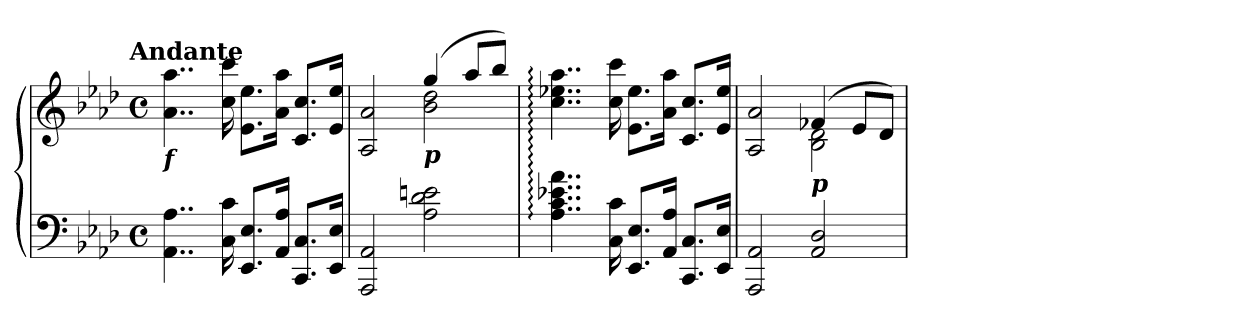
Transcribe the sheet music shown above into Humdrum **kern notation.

**kern	**kern
*part1	*part1
*staff2	*staff1
*clefF4	*clefG2
*k[b-e-a-d-]	*k[b-e-a-d-]
!!LO:TX:omd:t=Andante
*M4/4	*M4/4
*met(c)	*met(c)
*MM120	*MM120
=1	=1
!	!LO:TX:b:Bi:t=f
4..AA-\ 4..A-\	4..a-\ 4..aa-\
16C\ 16c\	16cc\ 16ccc\
8.EE-/ 8.E-/L	8.e-\ 8.ee-\L
16AA-/ 16A-/Jk	16a-\ 16aa-\Jk
8.CC/ 8.C/L	8.c/ 8.cc/L
16EE-/ 16E-/Jk	16e-/ 16ee-/Jk
=2	=2
*	*^
2AAA-/ 2AA-/	2A-/ 2a-/	2ryy
!	!LO:TX:b:Bi:t=p	!
2A-\ 2d-\ 2en\	(>4gg/	2b-\ 2dd-\
.	8aa-/L	.
.	8bb-/J)	.
*	*v	*v
=3	=3
4..A-::\ 4..c::\ 4..e-X::\ 4..a-::\	4..cc::\ 4..ee-X::\ 4..aa-::\
16C\ 16c\	16cc\ 16ccc\
8.EE-/ 8.E-/L	8.e-\ 8.ee-\L
16AA-/ 16A-/Jk	16a-\ 16aa-\Jk
8.CC/ 8.C/L	8.c/ 8.cc/L
16EE-/ 16E-/Jk	16e-/ 16ee-/Jk
=4	=4
*	*^
2AAA-/ 2AA-/	2A-/ 2a-/	2ryy
!	!LO:TX:b:Bi:t=p	!
2AA-/ 2D-/	(>4f-X/	2B-\ 2d-\
.	8e-/L	.
.	8d-/J)	.
*	*v	*v
=	=
*-	*-
